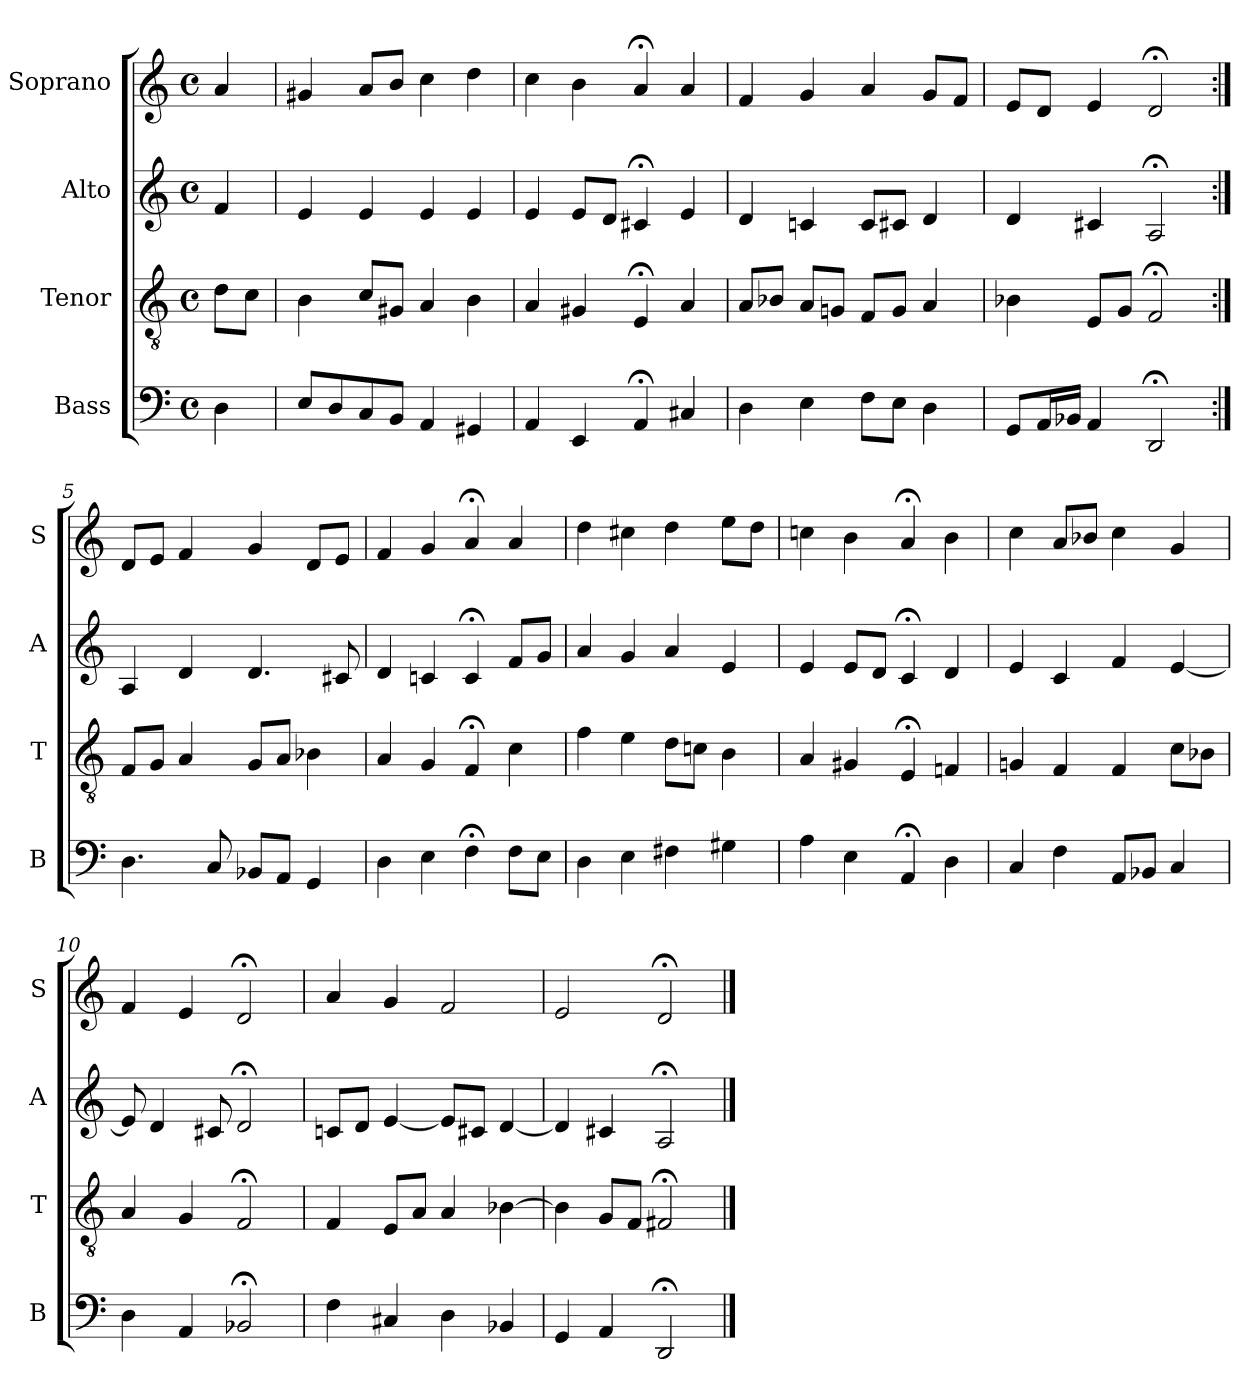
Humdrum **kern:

**kern	**kern	**kern	**kern
*part4	*part3	*part2	*part1
*staff4	*staff3	*staff2	*staff1
*I"Bass	*I"Tenor	*I"Alto	*I"Soprano
*I'B	*I'T	*I'A	*I'S
*clefF4	*clefGv2	*clefG2	*clefG2
*k[]	*k[]	*k[]	*k[]
*D:dor	*D:dor	*D:dor	*D:dor
*M4/4	*M4/4	*M4/4	*M4/4
*met(c)	*met(c)	*met(c)	*met(c)
*MM100	*MM100	*MM100	*MM100
=	=	=	=
4D	8dL	4f	4a
.	8cJ	.	.
=1	=1	=1	=1
8EL	4B	4e	4g#X
8D	.	.	.
8C	8cL	4e	8aL
8BBJ	8G#XJ	.	8bJ
4AA	4A	4e	4cc
4GG#X	4B	4e	4dd
=2	=2	=2	=2
4AA	4A	4e	4cc
4EE	4G#X	8eL	4b
.	.	8dJ	.
4AA;<	4E;<i	4c#X;<i	4a;<
4C#X	4Ai	4ei	4a
=3	=3	=3	=3
4D	8AL	4d	4f
.	8B-XJ	.	.
4E	8AL	4cn	4g
.	8GnJ	.	.
8FL	8FL	8cL	4a
8EJ	8GJ	8c#XJ	.
4D	4A	4d	8gL
.	.	.	8fJ
=4	=4	=4	=4
8GGL	4B-X	4d	8eL
16AAL	.	.	8dJ
16BB-XJJ	.	.	.
4AA	8EL	4c#X	4e
.	8GJ	.	.
2DD;<	2F;<	2A;<	2d;<
=5:|!	=5:|!	=5:|!	=5:|!
4.D	8FL	4A	8dL
.	8GJ	.	8eJ
.	4A	4d	4f
8C	.	.	.
8BB-XL	8GL	4.d	4g
8AAJ	8AJ	.	.
4GG	4B-X	.	8dL
.	.	8c#X	8eJ
=6	=6	=6	=6
4D	4A	4d	4f
4E	4G	4cn	4g
4F;<	4F;<	4c;<	4a;<
8FL	4c	8fL	4a
8EJ	.	8gJ	.
=7	=7	=7	=7
4D	4f	4a	4dd
4E	4e	4g	4cc#X
4F#X	8dL	4a	4dd
.	8cnJ	.	.
4G#X	4B	4e	8eeL
.	.	.	8ddJ
=8	=8	=8	=8
4A	4A	4e	4ccn
4E	4G#X	8eL	4b
.	.	8dJ	.
4AA;<	4E;<	4c;<	4a;<
4D	4Fn	4d	4b
=9	=9	=9	=9
4C	4Gn	4e	4cc
4F	4F	4c	8aL
.	.	.	8b-XJ
8AAL	4F	4f	4cc
8BB-XJ	.	.	.
4C	8cL	[4e	4g
.	8B-XJ	.	.
=10	=10	=10	=10
4D	4A	8e]	4f
.	.	4d	.
4AA	4G	.	4e
.	.	8c#X	.
2BB-X;<	2F;<	2d;<	2d;<
=11	=11	=11	=11
4F	4F	8cnL	4a
.	.	8dJ	.
4C#X	8EL	[4e	4g
.	8AJ	.	.
4D	4A	8eL]	2f
.	.	8c#XJ	.
4BB-X	[4B-X	[4d	.
=12	=12	=12	=12
4GG	4B-]	4d]	2e
4AA	8GL	4c#X	.
.	8FJ	.	.
2DD;<	2F#X;<	2A;<	2d;<
==	==	==	==
*-	*-	*-	*-
